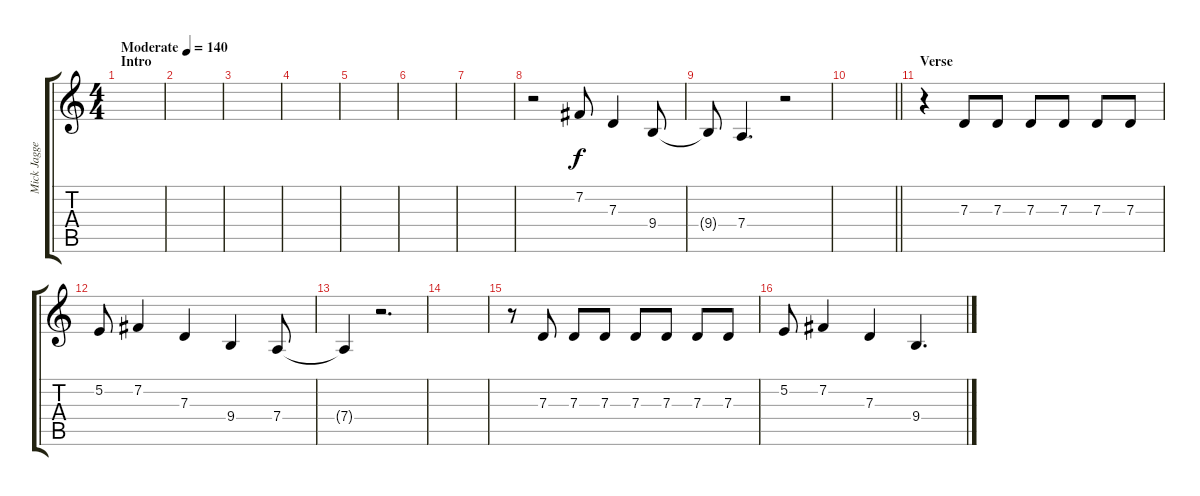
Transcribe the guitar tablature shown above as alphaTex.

\track ("Mick Jagger" "Mick Jagge") {instrument trombone}
\staff {score tabs}
\tuning (E4 B3 G3 D3 A2 E2) {hide}
\ts (4 4)
\section ("" "Intro")
\tempo (140 "Moderate")
\clef g2
\ks c
|
|
|
|
|
|
|
r.2 7.2.8 7.3.4 9.4.8 |
9.4{t}.8 7.4.4{d} r.2 |
\barLineRight lightlight
|
\section ("" "Verse")
r.4 7.3.8 7.3.8 7.3.8 7.3.8 7.3.8 7.3.8 |
5.2.8 7.2.4 7.3.4 9.4.4 7.4.8 |
7.4{t}.4 r.2{d} |
|
r.8 7.3.8 7.3.8 7.3.8 7.3.8 7.3.8 7.3.8 7.3.8 |
5.2.8 7.2.4 7.3.4 9.4.4{d}
